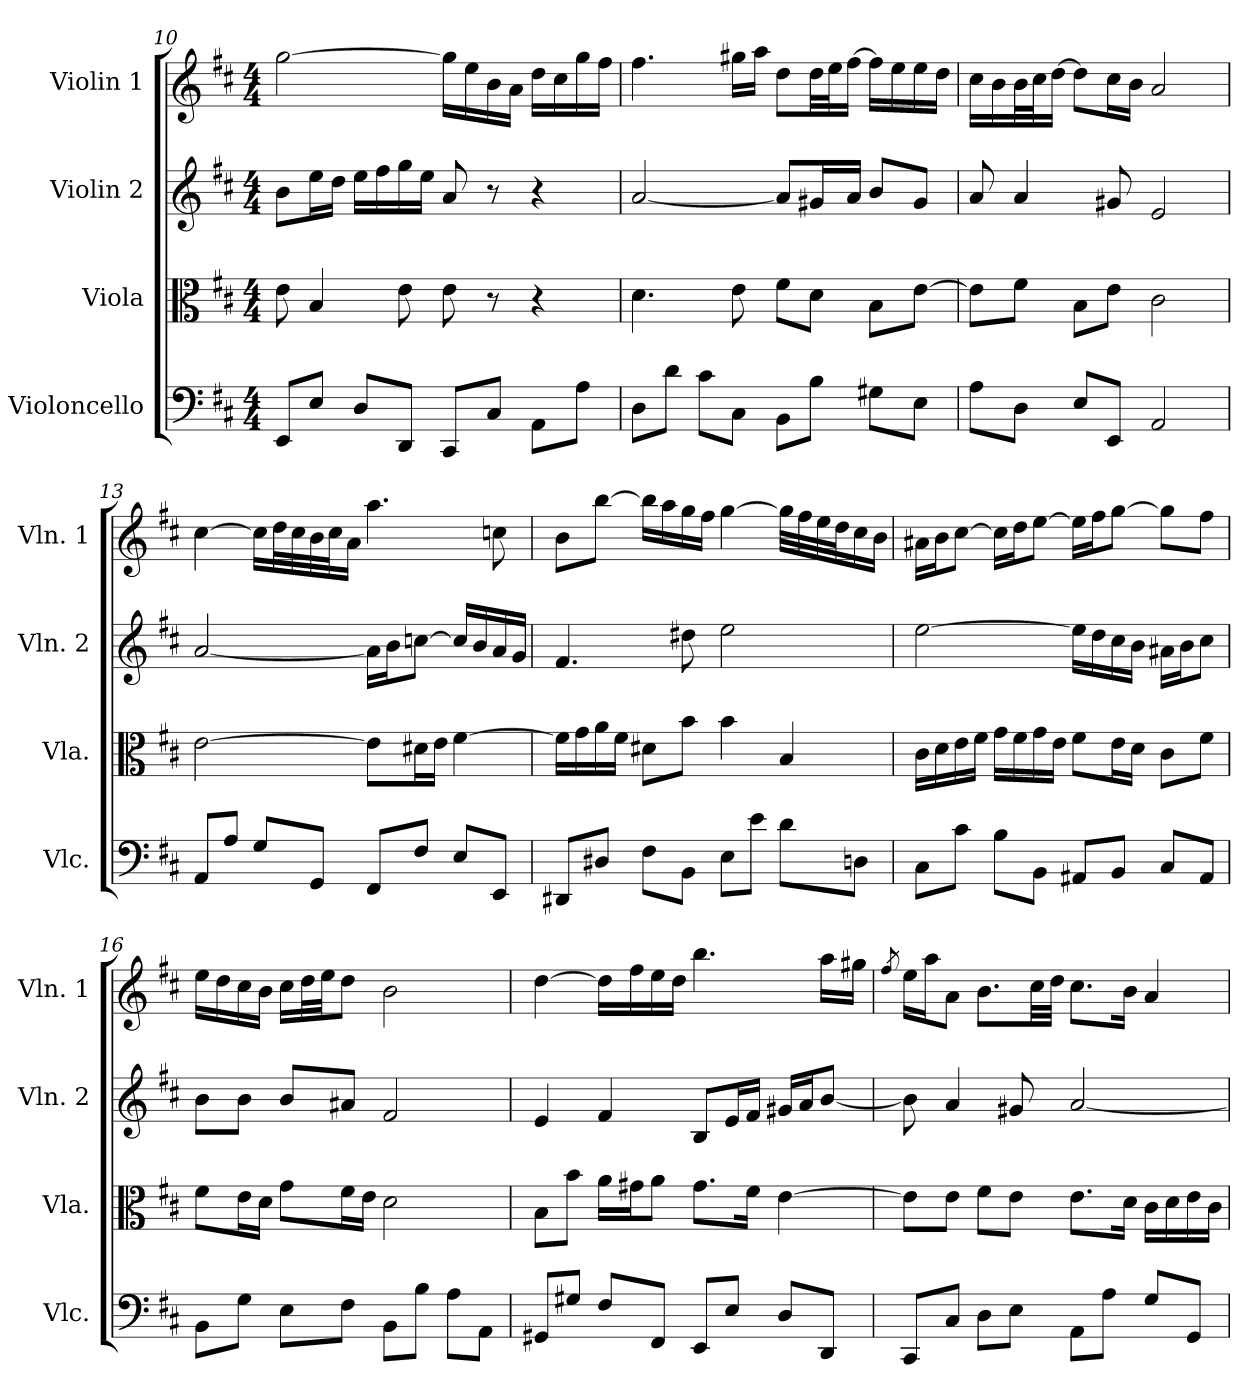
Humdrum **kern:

**kern	**kern	**kern	**kern
*part4	*part3	*part2	*part1
*staff4	*staff3	*staff2	*staff1
*I"Violoncello	*I"Viola	*I"Violin 2	*I"Violin 1
*I'Vlc.	*I'Vla.	*I'Vln. 2	*I'Vln. 1
!!LO:LB:g=z
*clefF4	*clefC3	*clefG2	*clefG2
*k[f#c#]	*k[f#c#]	*k[f#c#]	*k[f#c#]
*D:	*D:	*D:	*D:
*M4/4	*M4/4	*M4/4	*M4/4
=10	=10	=10	=10
8EE/L	8e\	8b\L	[2gg\
8E/J	4B/	16ee\L	.
.	.	16dd\JJ	.
8D/L	.	16ee\LL	.
.	.	16ff#\	.
8DD/J	8e\	16gg\	.
.	.	16ee\JJ	.
8CC#/L	8e\	8a/	16gg\LL]
.	.	.	16ee\
8C#/J	8r	8r	16b\
.	.	.	16a\JJ
8AA\L	4r	4r	16dd\LL
.	.	.	16cc#\
8A\J	.	.	16gg\
.	.	.	16ff#\JJ
=11	=11	=11	=11
8D\L	4.d\	[2a/	4.ff#\
8d\J	.	.	.
8c#\L	.	.	.
8C#\J	8e\	.	16gg#X\LL
.	.	.	16aa\JJ
8BB\L	8f#\L	8a/L]	8dd\L
8B\J	8d\J	16g#X/L	32dd\LL
.	.	.	32ee\J
.	.	16a/JJ	[16ff#\JJ
8G#X\L	8B\L	8b/L	16ff#\LL]
.	.	.	16ee\
8E\J	[8e\J	8g#/J	16ee\
.	.	.	16dd\JJ
=12	=12	=12	=12
8A\L	8e\L]	8a/	16cc#\LL
.	.	.	16b\
8D\J	8f#\J	4a/	32b\L
.	.	.	32cc#\J
.	.	.	[16dd\JJ
8E/L	8B\L	.	8dd\L]
8EE/J	8e\J	8g#X/	16cc#\L
.	.	.	16b\JJ
2AA/	2c#\	2e/	2a/
!!LO:LB:g=z
=13	=13	=13	=13
8AA/L	[2e\	[2a/	[4cc#\
8A/J	.	.	.
8G/L	.	.	16cc#\LL]
.	.	.	32dd\L
.	.	.	32cc#\
8GG/J	.	.	32b\
.	.	.	32cc#\J
.	.	.	16a\JJ
8FF#/L	8e\L]	16a\LL]	4.aa\
.	.	16b\J	.
8F#/J	16d#X\L	[8ccn\J	.
.	16e\JJ	.	.
8E/L	[4f#\	16cc/LL]	.
.	.	16b/	.
8EE/J	.	16a/	8ccn\
.	.	16g/JJ	.
=14	=14	=14	=14
8DD#X/L	16f#\LL]	4.f#/	8b\L
.	16g\	.	.
8D#X/J	16a\	.	[8bb\J
.	16f#\JJ	.	.
8F#\L	8d#X\L	.	16bb\LL]
.	.	.	16aa\
8BB\J	8b\J	8dd#X\	16gg\
.	.	.	16ff#\JJ
8E\L	4b\	2ee\	[4gg\
8e\J	.	.	.
8d\L	4B/	.	32gg\LLL]
.	.	.	32ff#\
.	.	.	32ee\
.	.	.	32dd\J
8Dn\J	.	.	16cc#\
.	.	.	16b\JJ
=15	=15	=15	=15
8C#\L	16c#\LL	[2ee\	16a#X\LL
.	16d\	.	16b\J
8c#\J	16e\	.	[8cc#\J
.	16f#\JJ	.	.
8B\L	16g\LL	.	16cc#\LL]
.	16f#\	.	16dd\J
8BB\J	16g\	.	[8ee\J
.	16e\JJ	.	.
8AA#X/L	8f#\L	16ee\LL]	16ee\LL]
.	.	16dd\	16ff#\J
8BB/J	16e\L	16cc#\	[8gg\J
.	16d\JJ	16b\JJ	.
8C#/L	8c#\L	16a#X\LL	8gg\L]
.	.	16b\J	.
8AA#/J	8f#\J	8cc#\J	8ff#\J
!!LO:PB:g=z
=16	=16	=16	=16
8BB\L	8f#\L	8b\L	16ee\LL
.	.	.	16dd\
8G\J	16e\L	8b\J	16cc#\
.	16d\JJ	.	16b\JJ
8E\L	8g\L	8b/L	16cc#\LL
.	.	.	32dd\L
.	.	.	32ee\JJ
8F#\J	16f#\L	8a#X/J	8dd\J
.	16e\JJ	.	.
8BB\L	2d\	2f#/	2b\
8B\J	.	.	.
8A\L	.	.	.
8AA\J	.	.	.
=17	=17	=17	=17
8GG#X/L	8B\L	4e/	[4dd\
8G#X/J	8b\J	.	.
8F#/L	16a\LL	4f#/	16dd\LL]
.	16g#X\J	.	16ff#\
8FF#/J	8a\J	.	16ee\
.	.	.	16dd\JJ
8EE/L	8.g#\L	8B/L	4.bb\
8E/J	.	16e/L	.
.	16f#\Jk	16f#/JJ	.
8D/L	[4e\	16g#X/LL	.
.	.	16a/J	.
8DD/J	.	[8b/J	16aa\LL
.	.	.	16gg#X\JJ
=18	=18	=18	=18
.	.	.	8qff#/
8CC#/L	8e\L]	8b\]	16ee\LL
.	.	.	16aa\J
8C#/J	8e\J	4a/	8a\J
8D\L	8f#\L	.	8.b\L
8E\J	8e\J	8g#X/	.
.	.	.	32cc#\LL
.	.	.	32dd\JJJ
8AA\L	8.e\L	[2a/	8.cc#\L
8A\J	.	.	.
.	16d\Jk	.	16b\Jk
8G/L	16c#\LL	.	4a/
.	16d\	.	.
8GG/J	16e\	.	.
.	16c#\JJ	.	.
=	=	=	=
*-	*-	*-	*-
